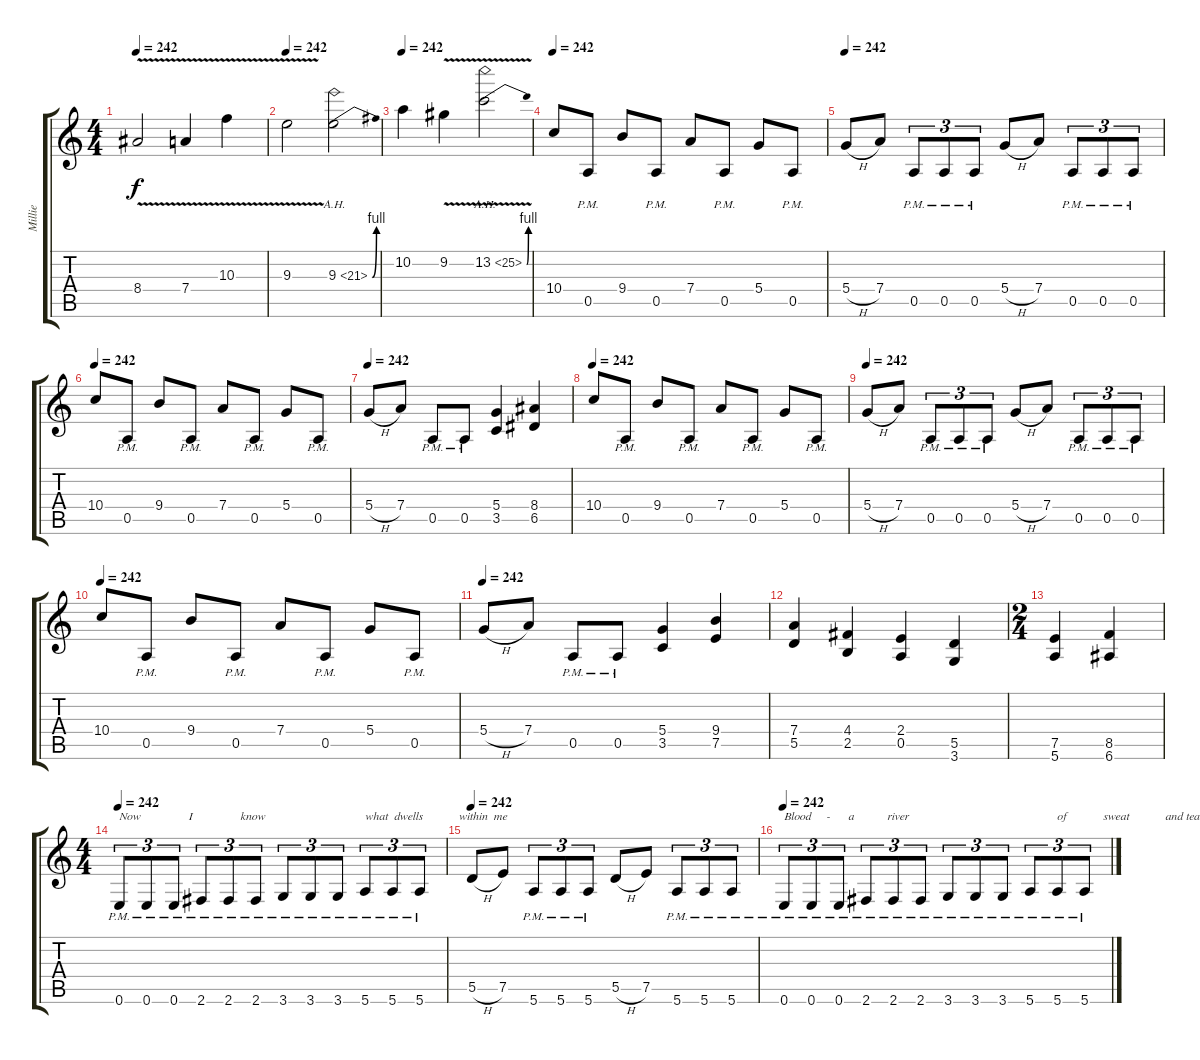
\track ("Millie" "Millie") {instrument distortionguitar}
\staff {score tabs}
\tuning (E4 B3 G3 D3 A2 E2) {hide}
\ts (4 4)
\tempo 242
\clef g2
\ks c
8.4{v}.2{dy f} 7.4{v}.4 10.3{v}.4 |
\tempo 242
9.3{v}.2 9.3{be (bend 0 0 60 4) ah 12}.2 |
\tempo 242
10.2.4 9.2{v}.4 13.2{be (bend 0 0 60 4) ah 12 v}.2 |
\tempo 242
10.4.8 0.5{pm}.8 9.4.8 0.5{pm}.8 7.4.8 0.5{pm}.8 5.4.8 0.5{pm}.8 |
\tempo 242
5.4{h}.8 7.4.8 0.5{pm}.8{tu (3 2)} 0.5{pm}.8{tu (3 2)} 0.5{pm}.8{tu (3 2)} 5.4{h}.8 7.4.8 0.5{pm}.8{tu (3 2)} 0.5{pm}.8{tu (3 2)} 0.5{pm}.8{tu (3 2)} |
\tempo 242
10.4.8 0.5{pm}.8 9.4.8 0.5{pm}.8 7.4.8 0.5{pm}.8 5.4.8 0.5{pm}.8 |
\tempo 242
5.4{h}.8 7.4.8 0.5{pm}.8 0.5{pm}.8 (5.4 3.5).4 (8.4 6.5).4 |
\tempo 242
10.4.8 0.5{pm}.8 9.4.8 0.5{pm}.8 7.4.8 0.5{pm}.8 5.4.8 0.5{pm}.8 |
\tempo 242
5.4{h}.8 7.4.8 0.5{pm}.8{tu (3 2)} 0.5{pm}.8{tu (3 2)} 0.5{pm}.8{tu (3 2)} 5.4{h}.8 7.4.8 0.5{pm}.8{tu (3 2)} 0.5{pm}.8{tu (3 2)} 0.5{pm}.8{tu (3 2)} |
\tempo 242
10.4.8 0.5{pm}.8 9.4.8 0.5{pm}.8 7.4.8 0.5{pm}.8 5.4.8 0.5{pm}.8 |
\tempo 242
5.4{h}.8 7.4.8 0.5{pm}.8 0.5{pm}.8 (5.4 3.5).4 (9.4 7.5).4 |
(7.4 5.5).4 (4.4 2.5).4 (2.4 0.5).4 (5.5 3.6).4 |
\ts (2 4)
(7.5 5.6).4 (8.5 6.6).4 |
\ts (4 4)
\tempo 242
0.6{pm}.8{tu (3 2) txt "Now                I                know          "} 0.6{pm}.8{tu (3 2)} 0.6{pm}.8{tu (3 2)} 2.6{pm}.8{tu (3 2)} 2.6{pm}.8{tu (3 2)} 2.6{pm}.8{tu (3 2)} 3.6{pm}.8{tu (3 2)} 3.6{pm}.8{tu (3 2)} 3.6{pm}.8{tu (3 2)} 5.6{pm}.8{tu (3 2) txt "what  dwells            within  me"} 5.6{pm}.8{tu (3 2)} 5.6{pm}.8{tu (3 2)} |
\tempo 242
5.5{h}.8 7.5.8 5.6{pm}.8{tu (3 2)} 5.6{pm}.8{tu (3 2)} 5.6{pm}.8{tu (3 2)} 5.5{h}.8 7.5.8 5.6{pm}.8{tu (3 2)} 5.6{pm}.8{tu (3 2)} 5.6{pm}.8{tu (3 2)} |
\tempo 242
0.6{pm}.8{tu (3 2) txt "Blood     -      a           river"} 0.6{pm}.8{tu (3 2)} 0.6{pm}.8{tu (3 2)} 2.6{pm}.8{tu (3 2)} 2.6{pm}.8{tu (3 2)} 2.6{pm}.8{tu (3 2)} 3.6{pm}.8{tu (3 2)} 3.6{pm}.8{tu (3 2)} 3.6{pm}.8{tu (3 2)} 5.6{pm}.8{tu (3 2)} 5.6{pm}.8{tu (3 2) txt "of            sweat            and tears"} 5.6{pm}.8{tu (3 2)}
